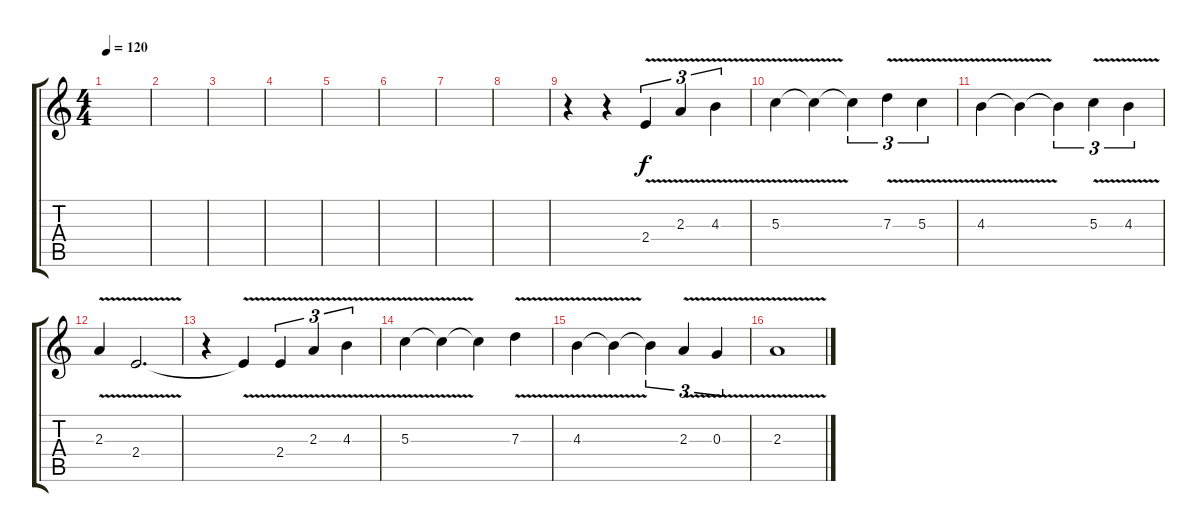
\track "" {instrument overdrivenguitar}
\staff {score tabs}
\tuning (E4 B3 G3 D3 A2 E2) {hide}
\ts (4 4)
\tempo 120
\clef g2
\ks c
|
|
|
|
|
|
|
|
r.4 r.4 2.4{v}.4{tu (3 2)} 2.3{v}.4{tu (3 2)} 4.3{v}.4{tu (3 2)} |
5.3{v}.4 5.3{t}.4 5.3{t}.4{tu (3 2)} 7.3{v}.4{tu (3 2)} 5.3{v}.4{tu (3 2)} |
4.3{v}.4 4.3{t}.4 4.3{t}.4{tu (3 2)} 5.3{v}.4{tu (3 2)} 4.3{v}.4{tu (3 2)} |
2.3{v}.4 2.4{v}.2{d} |
r.4 2.4{t}.4 2.4{v}.4{tu (3 2)} 2.3{v}.4{tu (3 2)} 4.3{v}.4{tu (3 2)} |
5.3{v}.4 5.3{t}.4 5.3{t}.4 7.3{v}.4 |
4.3{v}.4 4.3{t}.4 4.3{t}.4{tu (3 2)} 2.3{v}.4{tu (3 2)} 0.3{v}.4{tu (3 2)} |
2.3{v}.1
